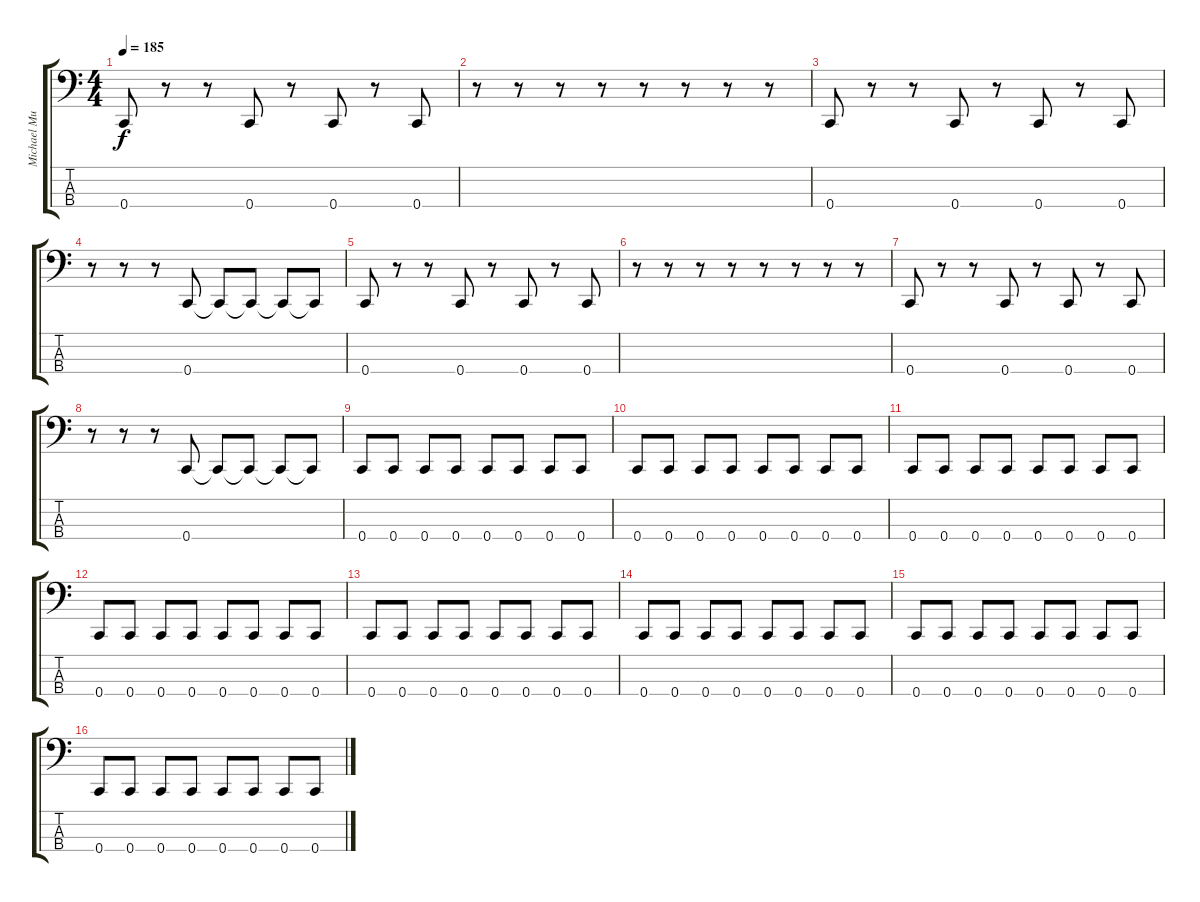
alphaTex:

\track ("Michael Murphy" "Michael Mu") {instrument electricbassfinger}
\staff {score tabs}
\tuning (F2 C2 G1 C1) {hide}
\ts (4 4)
\tempo 185
\clef f4
\ks c
0.4.8{dy f} r.8 r.8 0.4.8 r.8 0.4.8 r.8 0.4.8 |
r.8 r.8 r.8 r.8 r.8 r.8 r.8 r.8 |
0.4.8 r.8 r.8 0.4.8 r.8 0.4.8 r.8 0.4.8 |
r.8 r.8 r.8 0.4.8 0.4{t}.8 0.4{t}.8 0.4{t}.8 0.4{t}.8 |
0.4.8 r.8 r.8 0.4.8 r.8 0.4.8 r.8 0.4.8 |
r.8 r.8 r.8 r.8 r.8 r.8 r.8 r.8 |
0.4.8 r.8 r.8 0.4.8 r.8 0.4.8 r.8 0.4.8 |
r.8 r.8 r.8 0.4.8 0.4{t}.8 0.4{t}.8 0.4{t}.8 0.4{t}.8 |
0.4.8 0.4.8 0.4.8 0.4.8 0.4.8 0.4.8 0.4.8 0.4.8 |
0.4.8 0.4.8 0.4.8 0.4.8 0.4.8 0.4.8 0.4.8 0.4.8 |
0.4.8 0.4.8 0.4.8 0.4.8 0.4.8 0.4.8 0.4.8 0.4.8 |
0.4.8 0.4.8 0.4.8 0.4.8 0.4.8 0.4.8 0.4.8 0.4.8 |
0.4.8 0.4.8 0.4.8 0.4.8 0.4.8 0.4.8 0.4.8 0.4.8 |
0.4.8 0.4.8 0.4.8 0.4.8 0.4.8 0.4.8 0.4.8 0.4.8 |
0.4.8 0.4.8 0.4.8 0.4.8 0.4.8 0.4.8 0.4.8 0.4.8 |
0.4.8 0.4.8 0.4.8 0.4.8 0.4.8 0.4.8 0.4.8 0.4.8
